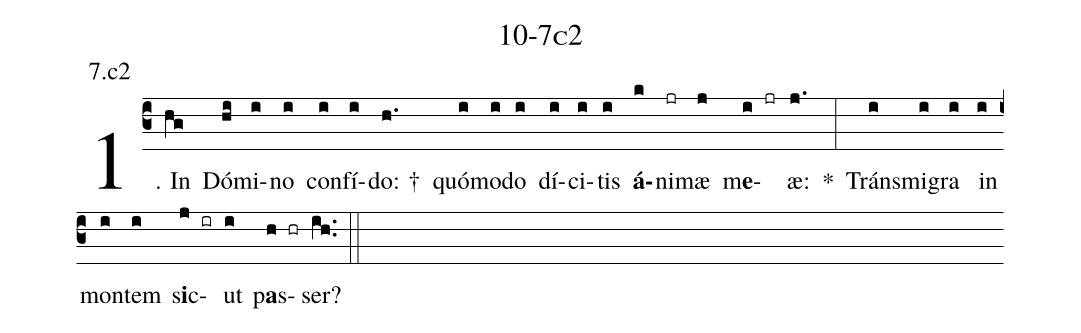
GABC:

name: 10-7c2;
annotation: 7.c2;
%%
(c3)1. In(hg) Dó(hi)mi(i)no(i) con(i)fí(i)do: †(h.) quó(i)mo(i)do(i) dí(i)ci(i)tis(i) <b>á</b>(k)ni(jr)mæ(j) m<b>e</b>(i jr)æ:(j.) *(:) Tráns(i)mi(i)gra(i) in(i) mon(i)tem(i) s<b>i</b>c(j ir)ut(i) p<b>a</b>s(h hr)ser?(ih..) (::)
